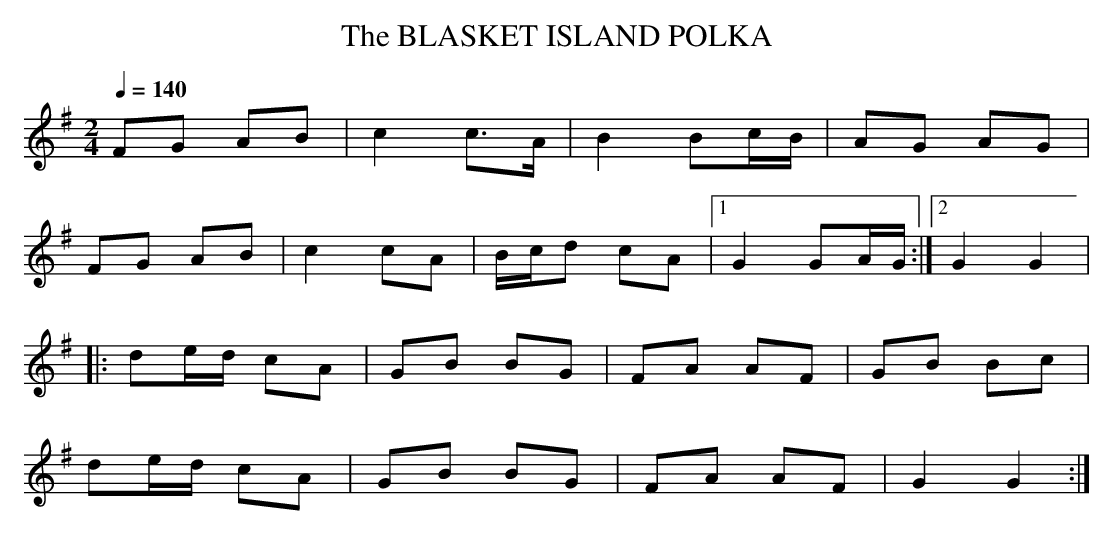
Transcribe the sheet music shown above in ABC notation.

X:1
T:BLASKET ISLAND POLKA, The
Q:1/4=140
M:2/4
L:1/8
K:G
FG AB | c2 c>A | B2 Bc/B/ | AG AG |
FG AB | c2 cA | B/c/d cA |1 G2 GA/G/ :|2 G2 G2 |
|: de/d/ cA | GB BG | FA AF | GB Bc |
de/d/ cA | GB BG | FA AF | G2 G2 :|]
